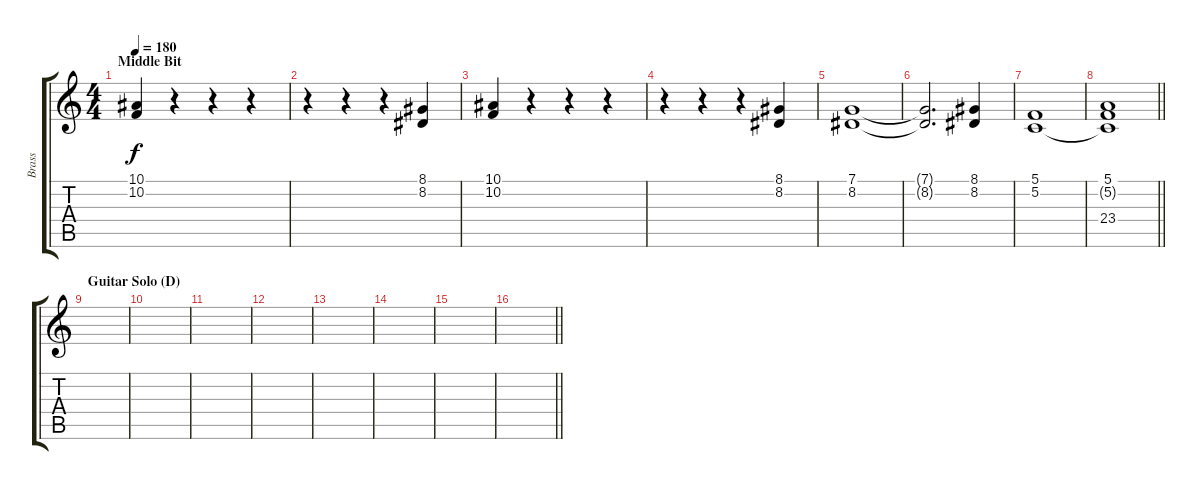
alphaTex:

\track ("Brass" "Brass") {instrument brasssection}
\staff {score tabs}
\tuning (C4 G3 Eb3 Bb2 F2 C2) {hide}
\ts (4 4)
\section ("" "Middle Bit")
\tempo 180
\clef g2
\ks c
(10.1 10.2).4{dy f} r.4 r.4 r.4 |
r.4 r.4 r.4 (8.1 8.2).4 |
(10.1 10.2).4 r.4 r.4 r.4 |
r.4 r.4 r.4 (8.1 8.2).4 |
(7.1 8.2).1 |
(7.1{t} 8.2{t}).2{d} (8.1 8.2).4 |
(5.1 5.2).1 |
\barLineRight lightlight
(5.1 5.2{t} 23.4).1 |
\section ("" "Guitar Solo (D)")
|
|
|
|
|
|
|
\barLineRight lightlight
